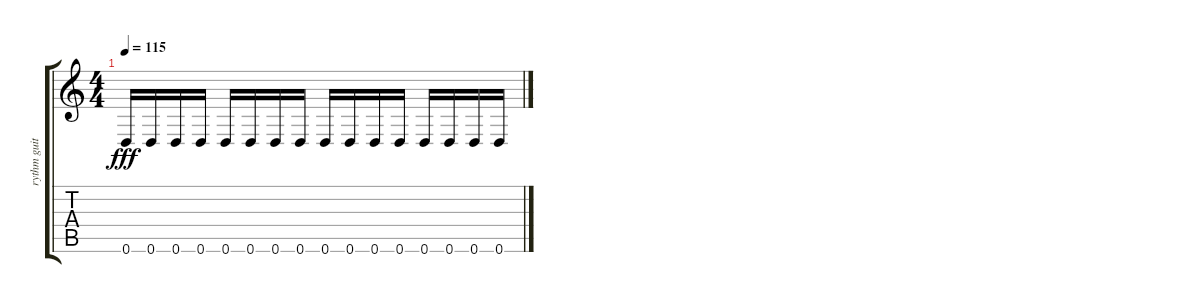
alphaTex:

\track ("rythm guitar" "rythm guit") {instrument distortionguitar}
\staff {score tabs}
\tuning (D4 A3 F3 C3 G2 D2) {hide}
\ts (4 4)
\tempo 115
\clef g2
\ks c
0.6.16{dy fff} 0.6.16 0.6.16 0.6.16 0.6.16 0.6.16 0.6.16 0.6.16 0.6.16 0.6.16 0.6.16 0.6.16 0.6.16 0.6.16 0.6.16 0.6.16
